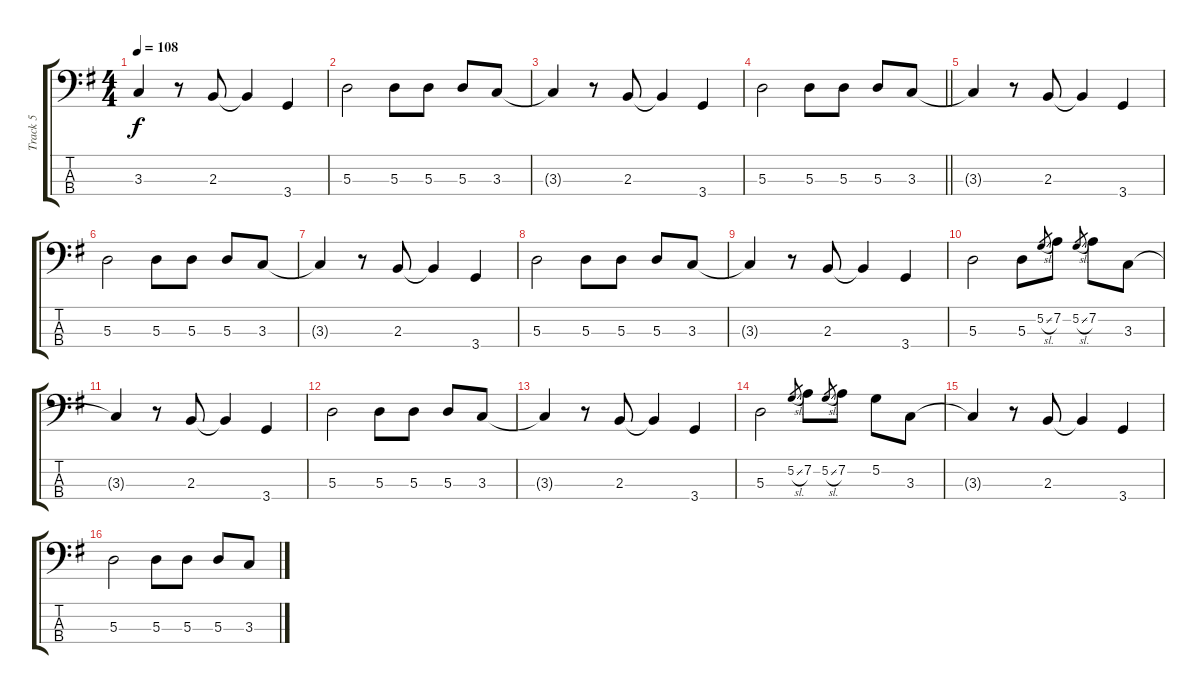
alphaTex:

\track ("Track 5" "Track 5") {instrument electricbassfinger}
\staff {score tabs}
\tuning (G2 D2 A1 E1) {hide}
\ts (4 4)
\tempo 108
\clef f4
\ks g
3.3{t}.4{dy f} r.8 2.3.8 2.3{t}.4 3.4.4 |
5.3.2 5.3.8 5.3.8 5.3.8 3.3.8 |
3.3{t}.4 r.8 2.3.8 2.3{t}.4 3.4.4 |
\barLineRight lightlight
5.3.2 5.3.8 5.3.8 5.3.8 3.3.8 |
3.3{t}.4 r.8 2.3.8 2.3{t}.4 3.4.4 |
5.3.2 5.3.8 5.3.8 5.3.8 3.3.8 |
3.3{t}.4 r.8 2.3.8 2.3{t}.4 3.4.4 |
5.3.2 5.3.8 5.3.8 5.3.8 3.3.8 |
3.3{t}.4 r.8 2.3.8 2.3{t}.4 3.4.4 |
5.3.2 5.3.8 5.2{sl}.8{gr} 7.2.8 5.2{sl}.8{gr} 7.2.8 3.3.8 |
3.3{t}.4 r.8 2.3.8 2.3{t}.4 3.4.4 |
5.3.2 5.3.8 5.3.8 5.3.8 3.3.8 |
3.3{t}.4 r.8 2.3.8 2.3{t}.4 3.4.4 |
5.3.2 5.2{sl}.8{gr} 7.2.8 5.2{sl}.8{gr} 7.2.8 5.2.8 3.3.8 |
3.3{t}.4 r.8 2.3.8 2.3{t}.4 3.4.4 |
5.3.2 5.3.8 5.3.8 5.3.8 3.3.8
